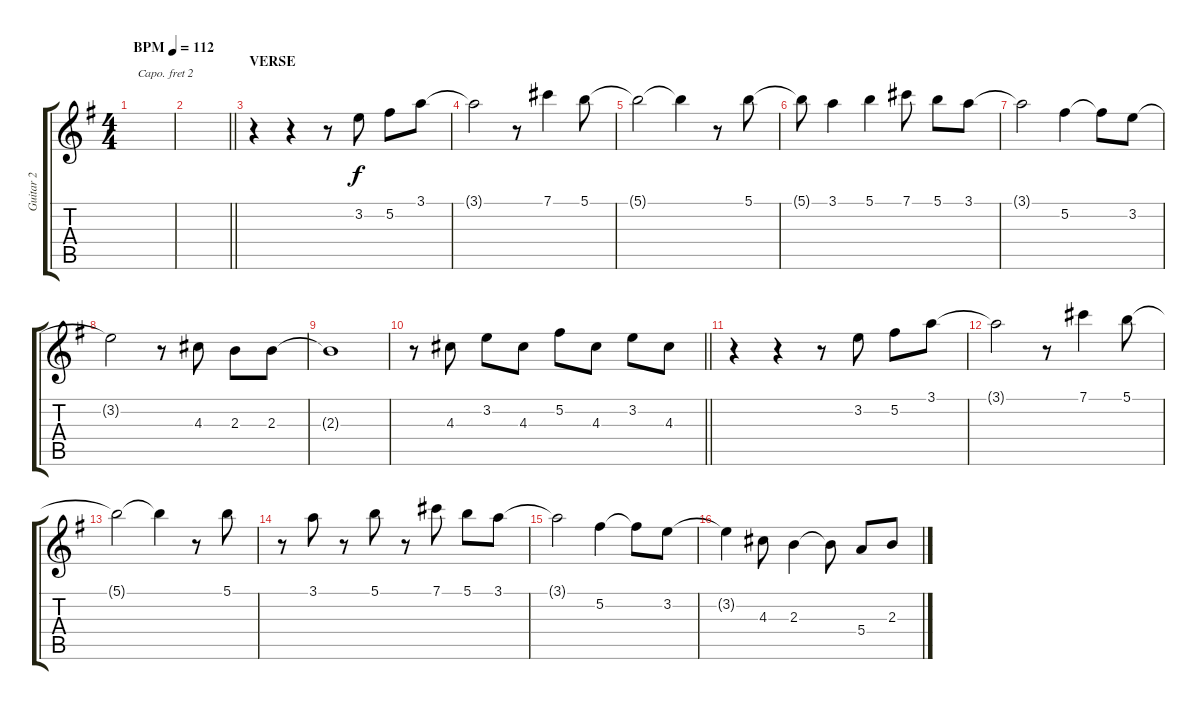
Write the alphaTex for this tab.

\track ("Guitar 2" "Guitar 2") {instrument acousticguitarnylon}
\staff {score tabs}
\capo 2
\tuning (E4 B3 G3 D3 A2 E2) {hide}
\ts (4 4)
\tempo (112 "BPM")
\clef g2
\ks g
|
\barLineRight lightlight
|
\section ("" "VERSE")
r.4 r.4 r.8 3.2.8 5.2.8 3.1.8 |
3.1{t}.2 r.8 7.1.4 5.1.8 |
5.1{t}.2 5.1{t}.4 r.8 5.1.8 |
5.1{t}.8 3.1.4 5.1.4 7.1.8 5.1.8 3.1.8 |
3.1{t}.2 5.2.4 5.2{t}.8 3.2.8 |
3.2{t}.2 r.8 4.3.8 2.3.8 2.3.8 |
2.3{t}.1 |
\barLineRight lightlight
r.8 4.3.8 3.2.8 4.3.8 5.2.8 4.3.8 3.2.8 4.3.8 |
\section ("" "")
r.4 r.4 r.8 3.2.8 5.2.8 3.1.8 |
3.1{t}.2 r.8 7.1.4 5.1.8 |
5.1{t}.2 5.1{t}.4 r.8 5.1.8 |
r.8 3.1.8 r.8 5.1.8 r.8 7.1.8 5.1.8 3.1.8 |
3.1{t}.2 5.2.4 5.2{t}.8 3.2.8 |
3.2{t}.4 4.3.8 2.3.4 2.3{t}.8 5.4.8 2.3.8
